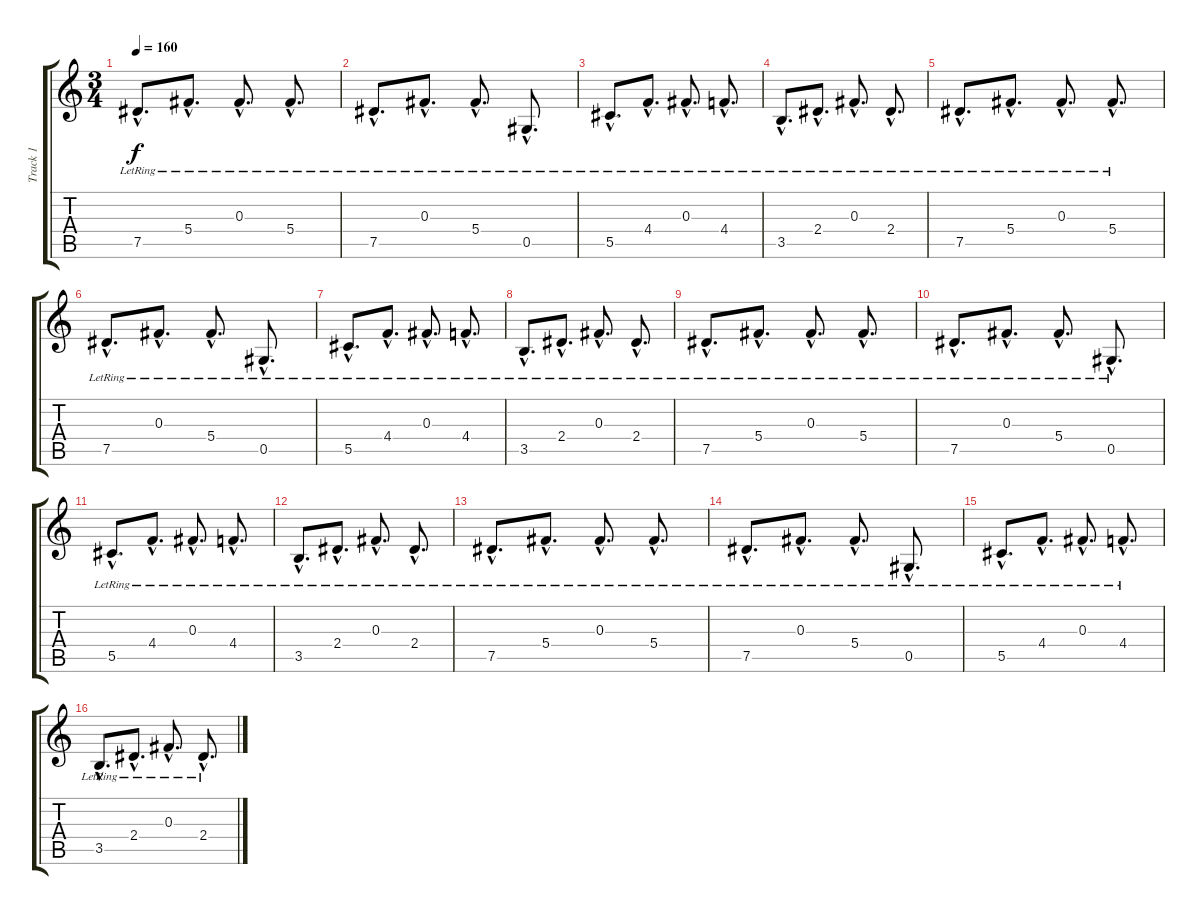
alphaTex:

\track ("Track 1" "Track 1") {instrument acousticguitarsteel}
\staff {score tabs}
\tuning (Eb4 Bb3 Gb3 Db3 Ab2 Eb2) {hide}
\ts (3 4)
\tempo 160
\clef g2
\ks c
7.5{hac lr}.8{d dy f} 5.4{hac lr}.8{d} 0.3{hac lr}.8{d} 5.4{hac lr}.8{d} |
7.5{hac lr}.8{d} 0.3{hac lr}.8{d} 5.4{hac lr}.8{d} 0.5{hac lr}.8{d} |
5.5{hac lr}.8{d} 4.4{hac lr}.8{d} 0.3{hac lr}.8{d} 4.4{hac lr}.8{d} |
3.5{hac lr}.8{d} 2.4{hac lr}.8{d} 0.3{hac lr}.8{d} 2.4{hac lr}.8{d} |
7.5{hac lr}.8{d} 5.4{hac lr}.8{d} 0.3{hac lr}.8{d} 5.4{hac lr}.8{d} |
7.5{hac lr}.8{d} 0.3{hac lr}.8{d} 5.4{hac lr}.8{d} 0.5{hac lr}.8{d} |
5.5{hac lr}.8{d} 4.4{hac lr}.8{d} 0.3{hac lr}.8{d} 4.4{hac lr}.8{d} |
3.5{hac lr}.8{d} 2.4{hac lr}.8{d} 0.3{hac lr}.8{d} 2.4{hac lr}.8{d} |
7.5{hac lr}.8{d} 5.4{hac lr}.8{d} 0.3{hac lr}.8{d} 5.4{hac lr}.8{d} |
7.5{hac lr}.8{d} 0.3{hac lr}.8{d} 5.4{hac lr}.8{d} 0.5{hac lr}.8{d} |
5.5{hac lr}.8{d} 4.4{hac lr}.8{d} 0.3{hac lr}.8{d} 4.4{hac lr}.8{d} |
3.5{hac lr}.8{d} 2.4{hac lr}.8{d} 0.3{hac lr}.8{d} 2.4{hac lr}.8{d} |
7.5{hac lr}.8{d} 5.4{hac lr}.8{d} 0.3{hac lr}.8{d} 5.4{hac lr}.8{d} |
7.5{hac lr}.8{d} 0.3{hac lr}.8{d} 5.4{hac lr}.8{d} 0.5{hac lr}.8{d} |
5.5{hac lr}.8{d} 4.4{hac lr}.8{d} 0.3{hac lr}.8{d} 4.4{hac lr}.8{d} |
3.5{hac lr}.8{d} 2.4{hac lr}.8{d} 0.3{hac lr}.8{d} 2.4{hac lr}.8{d}
